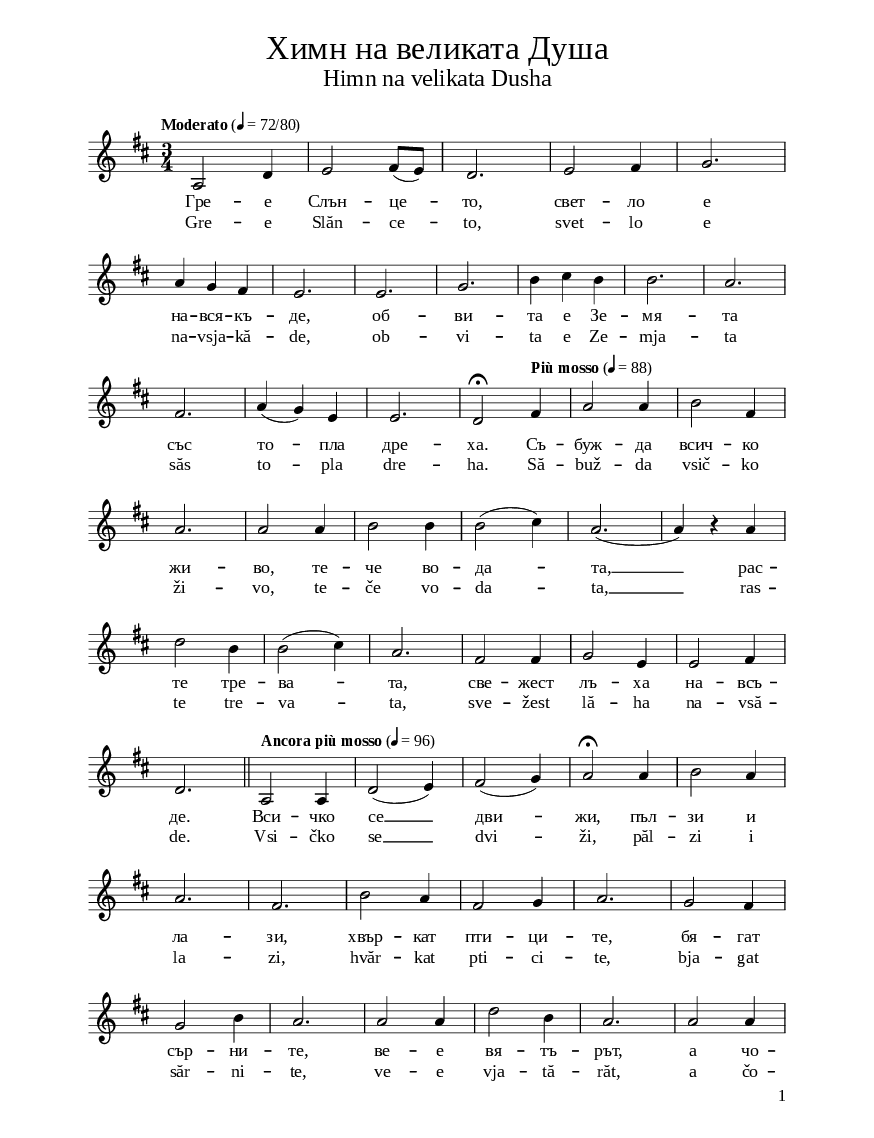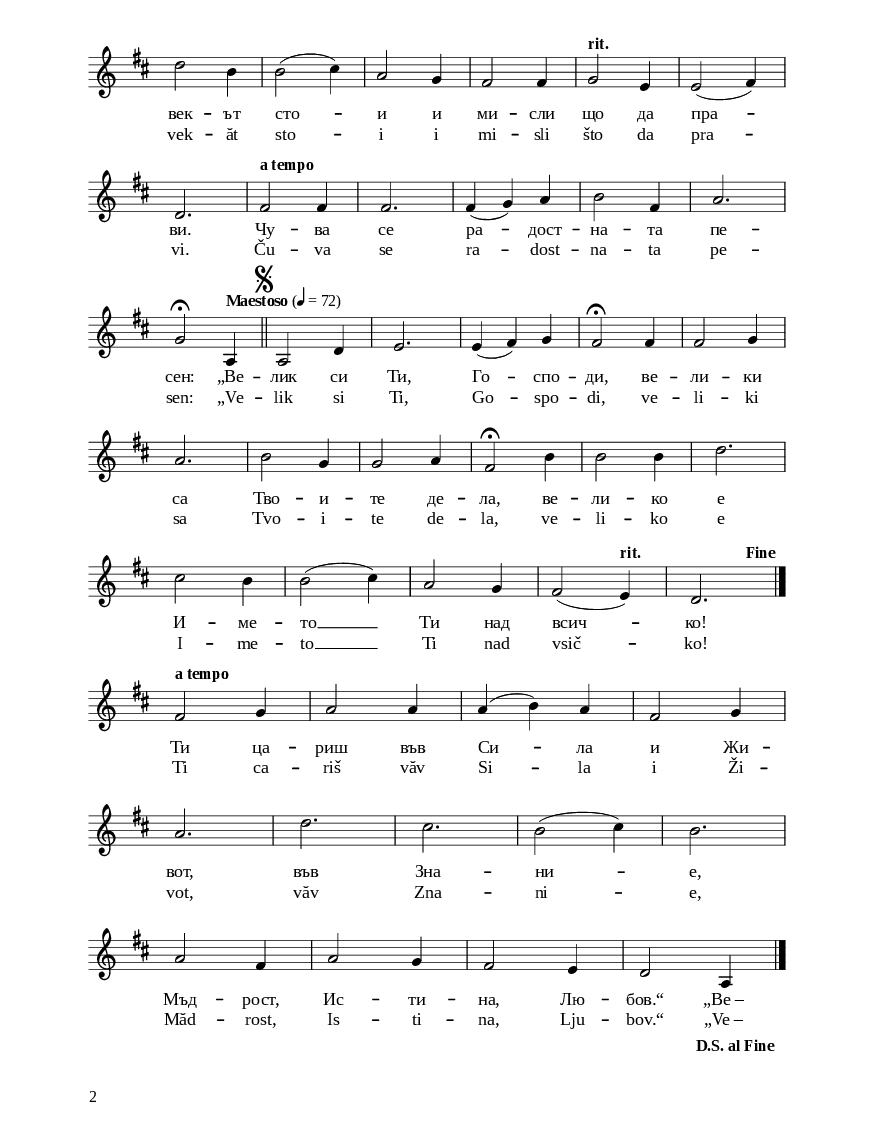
\version "2.24.1"

% include paper part and global functions
\include "include/globals.ily"

\bookpart {
   \label #'ref104
  \tocItem \markup "Химн на великата Душа – Himn na velikata Duša"
  \include "include/bookpart-paper.ily"
  \score {
    \include "include/score-layout.ily"


    \new Voice \absolute {
      \clef treble
      \key d \major
      \time 3/4
      \tempoFunc "Moderato" 4 "72/80"
      \autoBeamOff



      \autoBeamOff
      a2 d'4 | e'2 fis'8 [ (e'8) ]| d'2. | e'2 fis'4 | g'2. | \break

      a'4 g'4 fis'4 | e'2. | e'2. | g'2. | b'4 cis''4 b'4 | b'2. | a'2. | \break

      fis'2. | a'4 (g'4) e'4 | e'2. | d'2 \fermata
      \tempoFunc "Più mosso" 4 "88"
      fis'4  | a'2 a'4 | b'2 fis'4 | \break

      a'2. | a'2 a'4 | b'2 b'4 | b'2 ( cis''4 ) | a'2. ( | a'4 ) r4 a'4 | \break

      d''2 b'4 | b'2 ( cis''4 ) | a'2. | fis'2 fis'4  | g'2 e'4 | e'2 fis'4 | \break

      d'2.  \bar "||"
       \tempoFunc "Ancora più mosso" 4 "96"

      a2 a4 | d'2 ( e'4 ) | fis'2 ( g'4 ) | a'2 \fermata a'4 | b'2 a'4 | \break

      a'2. | fis'2. |
     
      b'2 a'4 | fis'2 g'4 | a'2. | g'2 fis'4 | \break

      g'2 b'4 | a'2. | a'2 a'4 | d''2 b'4 | a'2. | a'2 a'4 | \break

      d''2 b'4 | b'2 ( cis''4 ) | a'2 g'4 |fis'2  fis'4 |
      \tempo "rit." g'2  e'4 | e'2 ( fis'4 ) | \break
      d'2. | \tempo "a tempo" fis'2 fis'4 | fis'2. | fis'4 ( g'4 )  a'4 | b'2 fis'4 |a'2.   \break
      | % 61
      g'2 ^\fermata  \tempoFunc "Maestoso" 4 "72" a4 \mark \markup { \musicglyph "scripts.segno" }  \bar "||"
      a2  d'4 | % 63
      e'2. | % 64
      e'4 (  fis'4 )  g'4 | % 65
      fis'2 ^\fermata  fis'4 | % 66
      fis'2  g'4 \break | % 67
      a'2. | % 68
      b'2  g'4 | % 69
      g'2  a'4 |
      fis'2 ^\fermata  b'4 | % 71
      b'2  b'4 | % 72
      d''2. \break | % 73
      cis''2  b'4 | % 74
      b'2 (  cis''4 ) | % 75
      a'2  g'4 | % 76
      fis'2 ( \tempo "rit." e'4 )  | % 77
      \tempo "              Fine" d'2. \bar "|."
      \break | % 78
      \tempo "a tempo" fis'2 g'4 | % 79
      a'2  a'4 |
      a'4 (  b'4 )  a'4 | % 81
      fis'2  g'4 \break | % 82
      a'2. | % 83
      d''2. | % 84
      cis''2. | % 85
      b'2 (  cis''4 ) | % 86
      b'2. \break | % 87
      a'2  fis'4 | % 88
      a'2  g'4 | % 89
      fis'2  e'4 |
      d'2  a4 \bar "|."
    }

    \addlyrics {
      Гре -- е Слън -- це -- то, свет -- ло е

      на -- вся -- къ -- де,  об -- ви -- та е Зе -- мя -- та със то -- пла дре -- ха.

      Съ -- буж -- да всич  --  ко жи -- во,

      те -- че во -- да -- та, __ рас -- те тре -- ва -- та,

      све -- жест лъ -- ха на -- всъ -- де.

      Вси -- чко се __ дви -- жи, пъл -- зи и ла -- зи,

      хвър -- кат пти -- ци -- те, бя -- гат сър -- ни -- те,

      ве -- е вя -- тъ -- рът, а чо -- век -- ът сто -- и

      и ми -- сли що да пра -- ви.

      Чу -- ва се ра -- дост -- на -- та пе -- сен:

      „Ве -- лик си Ти, Го -- спо -- ди,

      ве -- ли -- ки са Тво -- и -- те де -- ла,

      ве -- ли -- ко е И -- ме -- то __ Ти над всич -- ко!

      Ти ца -- риш във Си -- ла и Жи -- вот,

      във Зна -- ни -- е, Мъд -- рост,

      Ис -- ти -- на, Лю -- бов.“ "„Ве – "

    }
    \addlyrics {
      Gre -- e Slăn -- ce -- to, svet -- lo e

      na -- vsja -- kă -- de,  ob -- vi -- ta e Ze -- mja -- ta săs to -- pla dre -- ha.

      Să -- buž -- da vsič  --  ko ži -- vo,

      te -- če vo -- da -- ta, __ ras -- te tre -- va -- ta,

      sve -- žest lă -- ha na -- vsă -- de.

      Vsi -- čko se __ dvi -- ži, păl -- zi i la -- zi,

      hvăr -- kat pti -- ci -- te, bja -- gat săr -- ni -- te,

      ve -- e vja -- tă -- răt, a čo -- vek -- ăt sto -- i

      i mi -- sli što da pra -- vi.

      Ču -- va se ra -- dost -- na -- ta pe -- sen:

      „Ve -- lik si Ti, Go -- spo -- di,

      ve -- li -- ki sa Tvo -- i -- te de -- la,

      ve -- li -- ko e I -- me -- to __ Ti nad vsič -- ko!

      Ti ca -- riš văv Si -- la i Ži -- vot,

      văv Zna -- ni -- e, Măd -- rost,

      Is -- ti -- na, Lju -- bov.“ "„Ve – "

    }


    \header {
      title = \titleFunc "Химн на великата Душа" "Himn na velikata Dusha"
    }

    \midi{}

  } % score

  \markup \dc-one "D.S. al Fine"
  %

  % include foreign translation(s) of the song

  \pageBreak
  \version "2.22.0"

\markup \fill-line { \fontsize #6 "Hymne der Großen Seele" }
\markup \null
\markup \null
\markup \fontsize #+2.5 {
  \hspace #12
  \override #'(baseline-skip . 2)

  \column {
    \line { " " }

 \line { " "Die Sonne scheint, }

 \line { " "überall ist es hell, }

 \line { " "die Erde ist von einem warmen Gewand umhüllt. }

 \line { " "Sie erweckt alles Lebendige; }

 \line { " "das Wasser fließt, das Gras sprießt, }

 \line { " "eine frische Brise weht überall. }

 \line { " "Alles bewegt sich, kriecht und krabbelt.}

 \line { " "Die Vögel flattern, die Rehe laufen }

 \line { " "und der Wind weht }

 \line { " "und der Mensch steht}

 \line { " "und denkt nach, was er tun soll. }

 \line { " "Dann erklingt ein fröhliches Lied:}

 \line { " "Groß bist Du, Herr,}

 \line { " " groß sind Deine Werke, }

 \line { " " groß ist Dein Name über allem!}

 \line { " "Du herrschst in der Kraft und im Leben,}

 \line { " "im Wissen, in der Weisheit, }

 \line { " "der Wahrheit und der Liebe.}

 \line { " "Groß bist Du, Herr, }

 \line { " "groß sind Deine Werke, }

 \line { " "groß ist Dein Name über allem!}

  }
}


} % bookpart
